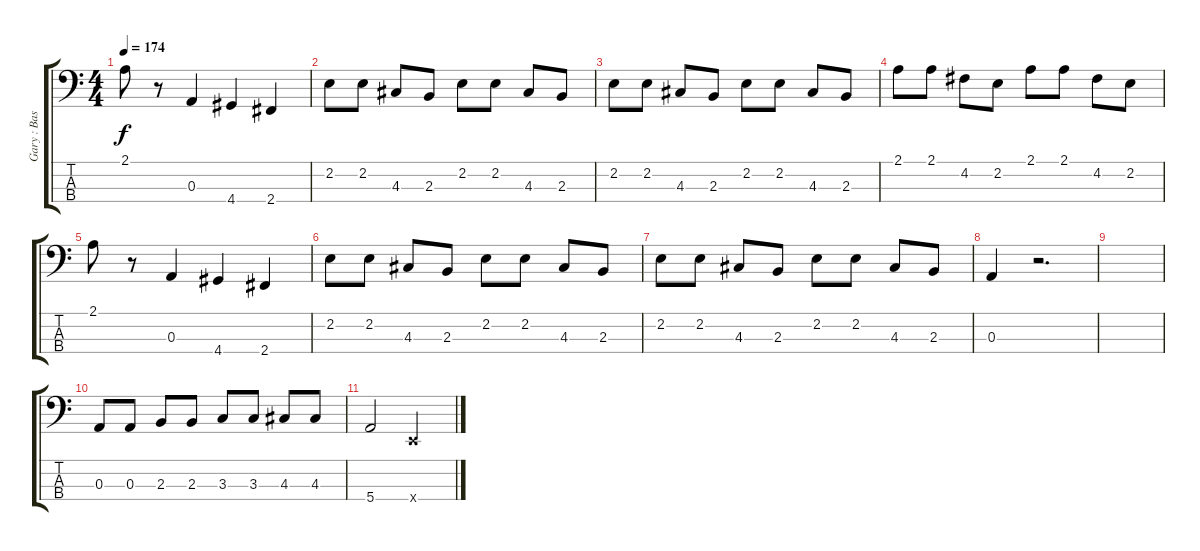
\track ("Gary : Bass" "Gary : Bas") {instrument electricbasspick}
\staff {score tabs}
\tuning (G2 D2 A1 E1) {hide}
\ts (4 4)
\tempo 174
\clef f4
\ks c
2.1.8{dy f} r.8 0.3.4 4.4.4 2.4.4 |
2.2.8 2.2.8 4.3.8 2.3.8 2.2.8 2.2.8 4.3.8 2.3.8 |
2.2.8 2.2.8 4.3.8 2.3.8 2.2.8 2.2.8 4.3.8 2.3.8 |
2.1.8 2.1.8 4.2.8 2.2.8 2.1.8 2.1.8 4.2.8 2.2.8 |
2.1.8 r.8 0.3.4 4.4.4 2.4.4 |
2.2.8 2.2.8 4.3.8 2.3.8 2.2.8 2.2.8 4.3.8 2.3.8 |
2.2.8 2.2.8 4.3.8 2.3.8 2.2.8 2.2.8 4.3.8 2.3.8 |
0.3.4 r.2{d} |
|
0.3.8 0.3.8 2.3.8 2.3.8 3.3.8 3.3.8 4.3.8 4.3.8 |
5.4.2 0.4{x}.2
